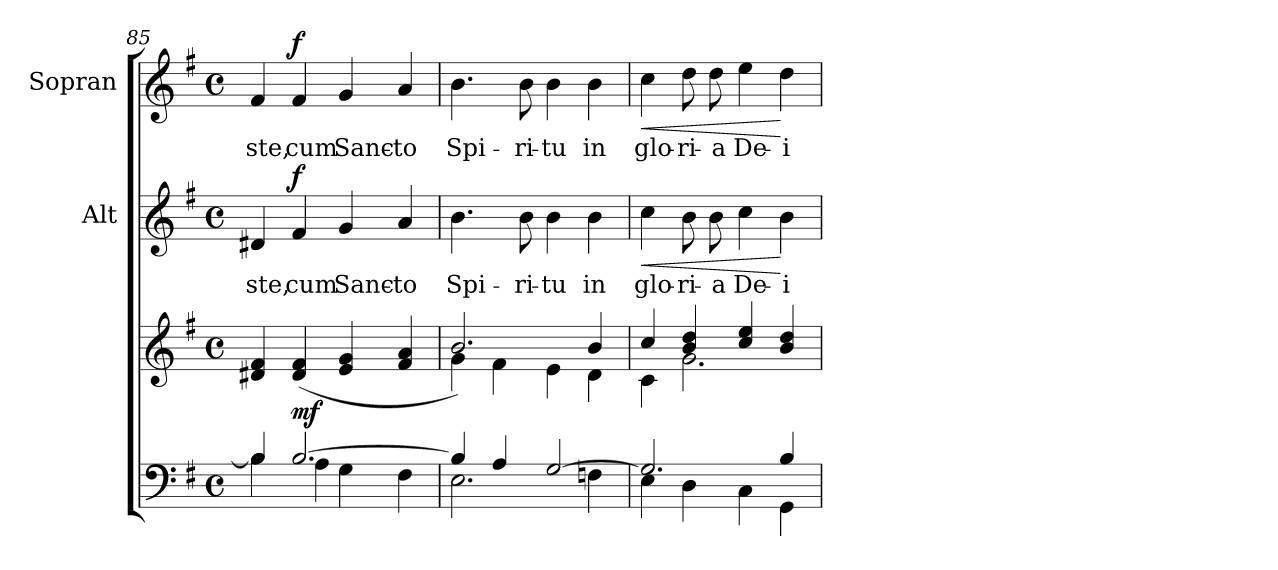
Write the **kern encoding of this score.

**kern	**kern	**dynam	**kern	**text	**dynam	**kern	**text	**dynam
*part3	*part3	*part3	*part2	*part2	*part2	*part1	*part1	*part1
*staff4	*staff3	*staff3/4	*staff2	*staff2	*staff2	*staff1	*staff1	*staff1
*	*	*	*I"Alt	*	*	*I"Sopran	*	*
*	*	*	*I'A.	*	*	*I'S.	*	*
*clefF4	*clefG2	*	*clefG2	*	*	*clefG2	*	*
*k[f#]	*k[f#]	*	*k[f#]	*	*	*k[f#]	*	*
*G:	*G:	*	*G:	*	*	*G:	*	*
*M4/4	*M4/4	*	*M4/4	*	*	*M4/4	*	*
*met(c)	*met(c)	*	*met(c)	*	*	*met(c)	*	*
=85	=85	=85	=85	=85	=85	=85	=85	=85
*^	*	*	*	*	*	*	*	*
!	!	!	!	!	!LO:LY:b	!	!	!LO:LY:b	!
4B/]	4B\	4d#X/ 4f#/	.	4d#X/	-ste,	.	4f#/	-ste,	.
!	!	!	!LO:DY:b	!	!LO:LY:b	!LO:DY:a	!	!LO:LY:b	!LO:DY:a
[>2.B/	4A\	(4d#/ 4f#/	mf	4f#/	cum	f	4f#/	cum	f
!	!	!	!	!	!LO:LY:b	!	!	!LO:LY:b	!
.	4G\	4e/ 4g/	.	4g/	Sanc-	.	4g/	Sanc-	.
!	!	!	!	!	!LO:LY:b	!	!	!LO:LY:b	!
.	4F#\	4f#/ 4a/	.	4a/	-to	.	4a/	-to	.
=86	=86	=86	=86	=86	=86	=86	=86	=86	=86
*	*	*^	*	*	*	*	*	*	*
!	!	!	!	!	!	!LO:LY:b	!	!	!LO:LY:b	!
4B/]	2.E\	2.b/)	4g\	.	4.b\	Spi-	.	4.b\	Spi-	.
4A/	.	.	4f#\	.	.	.	.	.	.	.
!	!	!	!	!	!	!LO:LY:b	!	!	!LO:LY:b	!
.	.	.	.	.	8b\	-ri-	.	8b\	-ri-	.
!	!	!	!	!	!	!LO:LY:b	!	!	!LO:LY:b	!
[>2G/	.	.	4e\	.	4b\	-tu	.	4b\	-tu	.
!	!	!	!	!	!	!LO:LY:b	!	!	!LO:LY:b	!
.	4Fn\	4b/	4d\	.	4b\	in	.	4b\	in	.
!!LO:LB:g=z
=87	=87	=87	=87	=87	=87	=87	=87	=87	=87	=87
!	!	!	!	!	!	!LO:LY:b	!LO:HP:b	!	!LO:LY:b	!LO:HP:b
2.G/]	4E\	4cc/	4c\	.	4cc\	glo-	<	4cc\	glo-	<
!	!	!	!	!	!	!LO:LY:b	!	!	!LO:LY:b	!
.	4D\	4b/ 4dd/	2.g\	.	8b\	-ri-	.	8dd\	-ri-	.
!	!	!	!	!	!	!LO:LY:b	!	!	!LO:LY:b	!
.	.	.	.	.	8b\	-a	.	8dd\	-a	.
!	!	!	!	!	!	!LO:LY:b	!	!	!LO:LY:b	!
.	4C\	4cc/ 4ee/	.	.	4cc\	De-	.	4ee\	De-	.
!	!	!	!	!	!	!LO:LY:b	!	!	!LO:LY:b	!
4B/	4GG\	4b/ 4dd/	.	.	4b\	-i	[	4dd\	-i	[
*v	*v	*	*	*	*	*	*	*	*	*
*	*v	*v	*	*	*	*	*	*	*
=	=	=	=	=	=	=	=	=
*-	*-	*-	*-	*-	*-	*-	*-	*-
